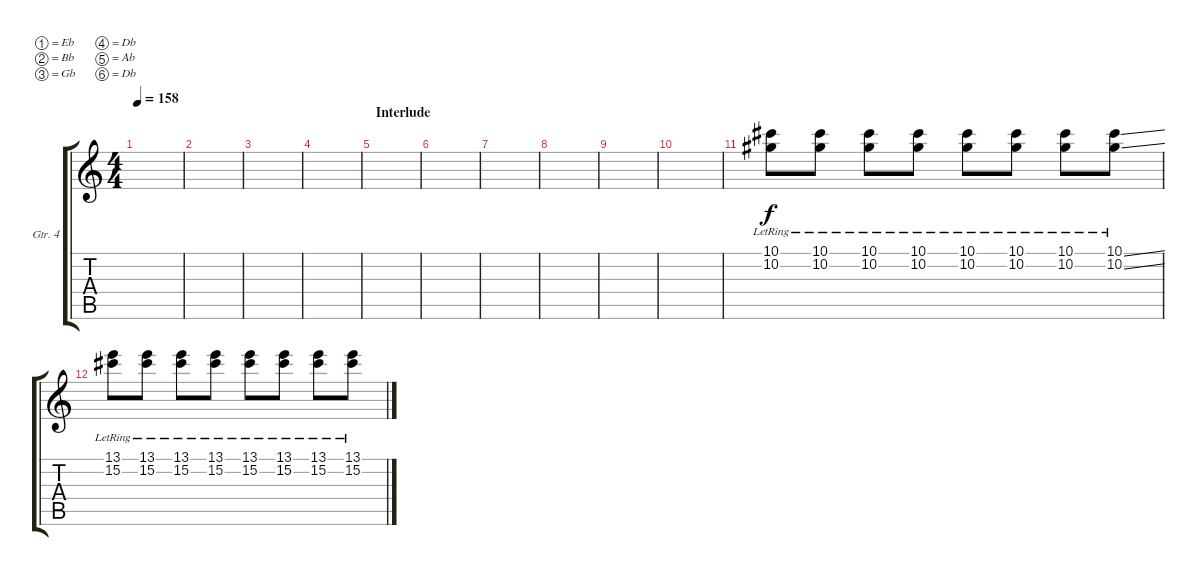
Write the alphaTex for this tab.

\defaultSystemsLayout 4
\bracketExtendMode groupsimilarinstruments
\firstSystemTrackNameOrientation horizontal
\otherSystemsTrackNameOrientation horizontal
\track ("Electric Guitar" "Gtr. 4") {instrument electricguitarclean}
\staff {score tabs}
\tuning (Eb4 Bb3 Gb3 Db3 Ab2 Db2)
\ts (4 4)
\tempo 158
\clef g2
\ks c
|
|
|
|
\section ("" "Interlude")
|
|
|
|
|
|
(10.1{lr} 10.2{lr}).8 (10.2{lr} 10.1{lr}).8 (10.1{lr} 10.2{lr}).8 (10.1{lr} 10.2{lr}).8 (10.1{lr} 10.2{lr}).8 (10.1{lr} 10.2{lr}).8 (10.1{lr} 10.2{lr}).8 (10.1{ss lr} 10.2{ss lr}).8 |
(13.1{lr} 15.2{lr}).8 (13.1{lr} 15.2{lr}).8 (13.1{lr} 15.2{lr}).8 (13.1{lr} 15.2{lr}).8 (13.1{lr} 15.2{lr}).8 (13.1{lr} 15.2{lr}).8 (13.1{lr} 15.2{lr}).8 (13.1{lr} 15.2{lr}).8
